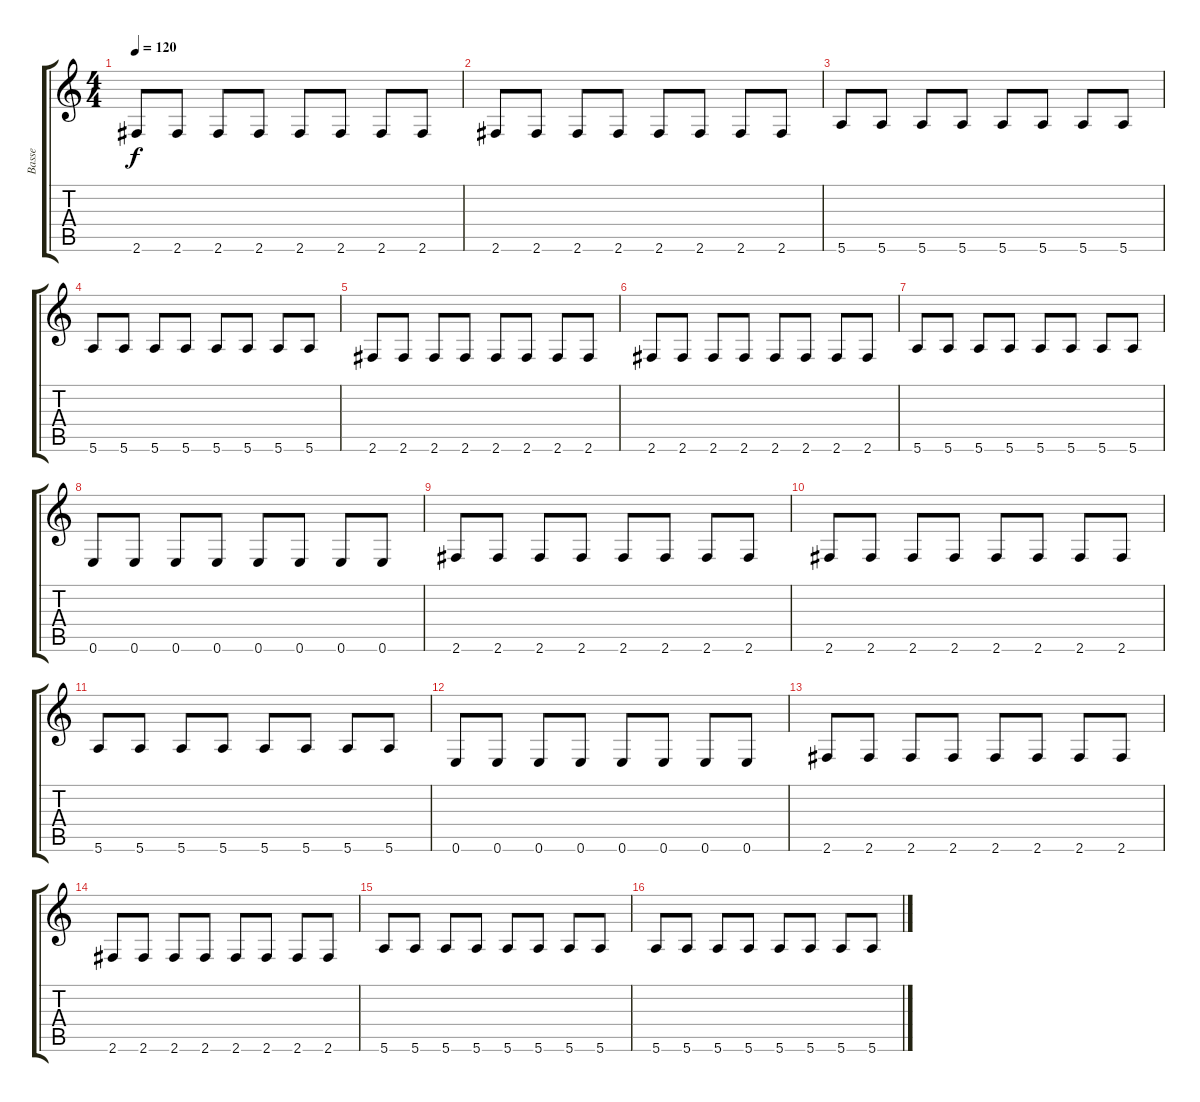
\track ("Basse" "Basse") {instrument electricbassfinger}
\staff {score tabs}
\tuning (E4 B3 G3 D3 A2 E2) {hide}
\ts (4 4)
\tempo 120
\clef g2
\ks c
2.6.8{dy f} 2.6.8 2.6.8 2.6.8 2.6.8 2.6.8 2.6.8 2.6.8 |
2.6.8 2.6.8 2.6.8 2.6.8 2.6.8 2.6.8 2.6.8 2.6.8 |
5.6.8 5.6.8 5.6.8 5.6.8 5.6.8 5.6.8 5.6.8 5.6.8 |
5.6.8 5.6.8 5.6.8 5.6.8 5.6.8 5.6.8 5.6.8 5.6.8 |
2.6.8 2.6.8 2.6.8 2.6.8 2.6.8 2.6.8 2.6.8 2.6.8 |
2.6.8 2.6.8 2.6.8 2.6.8 2.6.8 2.6.8 2.6.8 2.6.8 |
5.6.8 5.6.8 5.6.8 5.6.8 5.6.8 5.6.8 5.6.8 5.6.8 |
0.6.8 0.6.8 0.6.8 0.6.8 0.6.8 0.6.8 0.6.8 0.6.8 |
2.6.8 2.6.8 2.6.8 2.6.8 2.6.8 2.6.8 2.6.8 2.6.8 |
2.6.8 2.6.8 2.6.8 2.6.8 2.6.8 2.6.8 2.6.8 2.6.8 |
5.6.8 5.6.8 5.6.8 5.6.8 5.6.8 5.6.8 5.6.8 5.6.8 |
0.6.8 0.6.8 0.6.8 0.6.8 0.6.8 0.6.8 0.6.8 0.6.8 |
2.6.8 2.6.8 2.6.8 2.6.8 2.6.8 2.6.8 2.6.8 2.6.8 |
2.6.8 2.6.8 2.6.8 2.6.8 2.6.8 2.6.8 2.6.8 2.6.8 |
5.6.8 5.6.8 5.6.8 5.6.8 5.6.8 5.6.8 5.6.8 5.6.8 |
5.6.8 5.6.8 5.6.8 5.6.8 5.6.8 5.6.8 5.6.8 5.6.8
